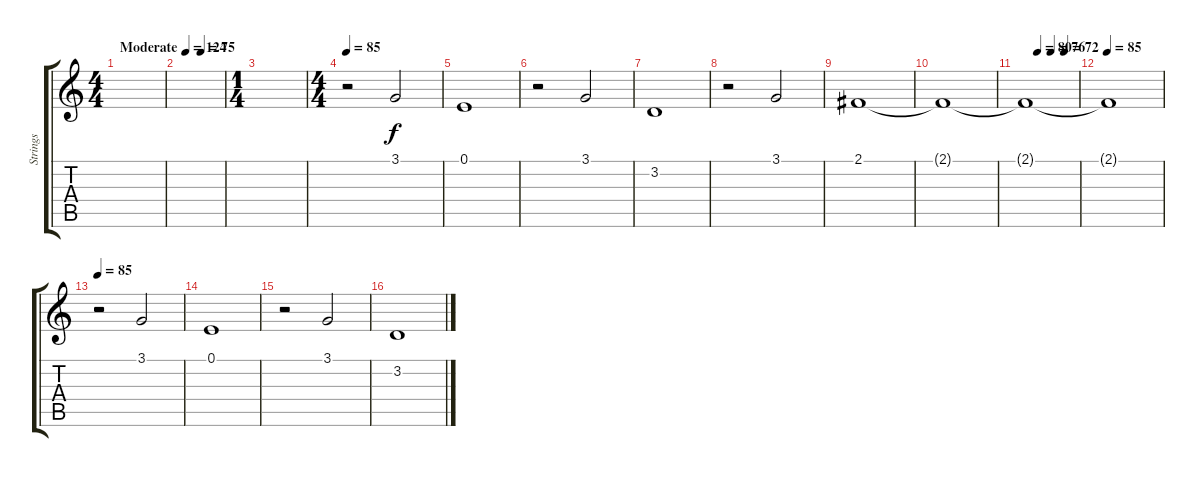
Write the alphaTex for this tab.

\track ("Strings" "Strings") {instrument stringensemble2}
\staff {score tabs}
\tuning (E4 B3 G3 D3 A2 E2) {hide}
\ts (4 4)
\tempo (124 "Moderate")
\tempo 85
\tempo (124 "Moderate")
\clef g2
\ks c
|
\tempo (75 0.5)
|
\ts (1 4)
|
\ts (4 4)
\tempo 85
r.2 3.1.2 |
0.1.1 |
r.2 3.1.2 |
3.2.1 |
r.2 3.1.2 |
2.1.1 |
2.1{t}.1 |
\tempo (80 0.25)
\tempo (76 0.5)
\tempo (72 0.75)
2.1{t}.1 |
\tempo 85
2.1{t}.1 |
\tempo 85
r.2 3.1.2 |
0.1.1 |
r.2 3.1.2 |
3.2.1
